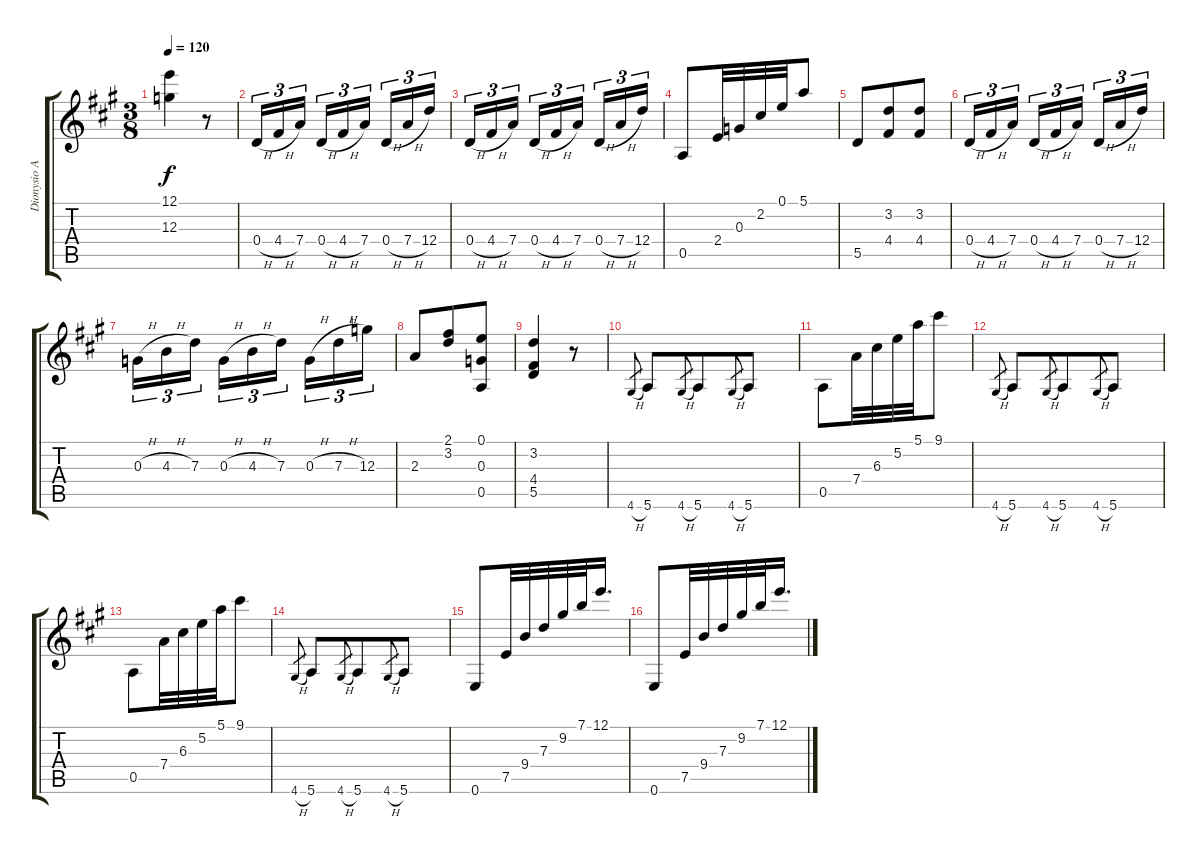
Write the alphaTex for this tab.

\track ("Dionysio Aguado" "Dionysio A") {instrument acousticguitarnylon}
\staff {score tabs}
\tuning (E4 B3 G3 D3 A2 E2) {hide}
\ts (3 8)
\tempo 120
\clef g2
\ks a
(12.1 12.3).4{dy f} r.8 |
0.4{h}.16{tu (3 2)} 4.4{h}.16{tu (3 2)} 7.4.16{tu (3 2)} 0.4{h}.16{tu (3 2)} 4.4{h}.16{tu (3 2)} 7.4.16{tu (3 2)} 0.4{h}.16{tu (3 2)} 7.4{h}.16{tu (3 2)} 12.4.16{tu (3 2)} |
0.4{h}.16{tu (3 2)} 4.4{h}.16{tu (3 2)} 7.4.16{tu (3 2)} 0.4{h}.16{tu (3 2)} 4.4{h}.16{tu (3 2)} 7.4.16{tu (3 2)} 0.4{h}.16{tu (3 2)} 7.4{h}.16{tu (3 2)} 12.4.16{tu (3 2)} |
0.5.8 2.4.32 0.3.32 2.2.32 0.1.32 5.1.8 |
5.5.8 (3.2 4.4).8 (3.2 4.4).8 |
0.4{h}.16{tu (3 2)} 4.4{h}.16{tu (3 2)} 7.4.16{tu (3 2)} 0.4{h}.16{tu (3 2)} 4.4{h}.16{tu (3 2)} 7.4.16{tu (3 2)} 0.4{h}.16{tu (3 2)} 7.4{h}.16{tu (3 2)} 12.4.16{tu (3 2)} |
0.3{h}.16{tu (3 2)} 4.3{h}.16{tu (3 2)} 7.3.16{tu (3 2)} 0.3{h}.16{tu (3 2)} 4.3{h}.16{tu (3 2)} 7.3.16{tu (3 2)} 0.3{h}.16{tu (3 2)} 7.3{h}.16{tu (3 2)} 12.3.16{tu (3 2)} |
2.3.8 (2.1 3.2).8 (0.1 0.3 0.5).8 |
(3.2 4.4 5.5).4 r.8 |
4.6{h}.8{gr} 5.6.8 4.6{h}.8{gr} 5.6.8 4.6{h}.8{gr} 5.6.8 |
0.5.8 7.4.32 6.3.32 5.2.32 5.1.32 9.1.8 |
4.6{h}.8{gr} 5.6.8 4.6{h}.8{gr} 5.6.8 4.6{h}.8{gr} 5.6.8 |
0.5.8 7.4.32 6.3.32 5.2.32 5.1.32 9.1.8 |
4.6{h}.8{gr} 5.6.8 4.6{h}.8{gr} 5.6.8 4.6{h}.8{gr} 5.6.8 |
0.6.8 7.5.32 9.4.32 7.3.32 9.2.32 7.1.32 12.1.16{d} |
0.6.8 7.5.32 9.4.32 7.3.32 9.2.32 7.1.32 12.1.16{d}
